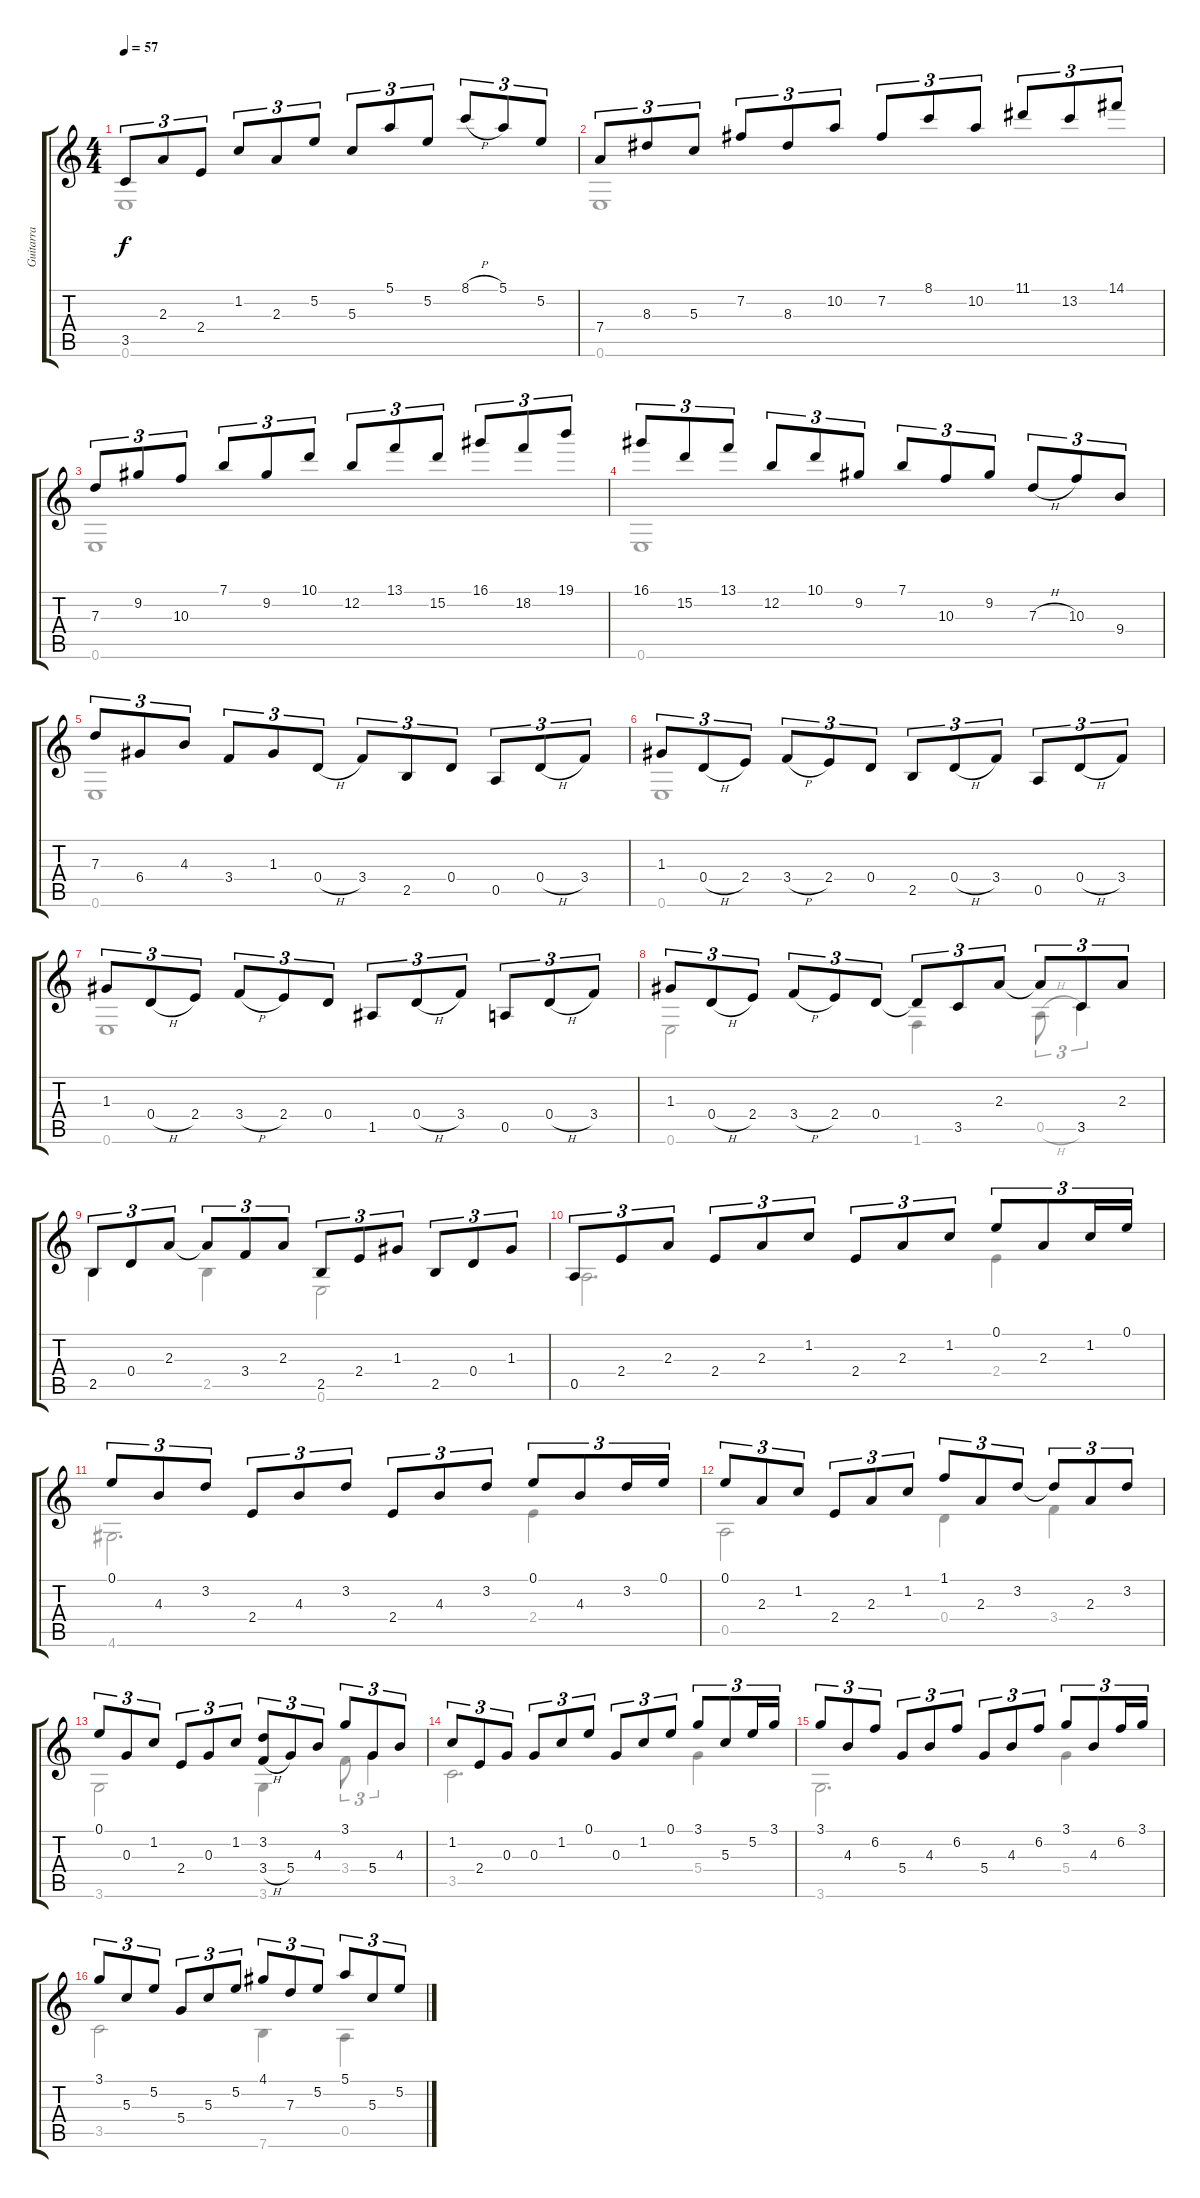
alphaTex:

\track ("Guitarra" "Guitarra") {instrument acousticguitarnylon}
\staff {score tabs}
\tuning (E4 B3 G3 D3 A2 E2) {hide}
\voice
\ts (4 4)
\tempo 57
\clef g2
\ks c
3.5.8{tu (3 2) dy f} 2.3.8{tu (3 2)} 2.4.8{tu (3 2)} 1.2.8{tu (3 2)} 2.3.8{tu (3 2)} 5.2.8{tu (3 2)} 5.3.8{tu (3 2)} 5.1.8{tu (3 2)} 5.2.8{tu (3 2)} 8.1{h}.8{tu (3 2)} 5.1.8{tu (3 2)} 5.2.8{tu (3 2)} |
7.4.8{tu (3 2)} 8.3.8{tu (3 2)} 5.3.8{tu (3 2)} 7.2.8{tu (3 2)} 8.3.8{tu (3 2)} 10.2.8{tu (3 2)} 7.2.8{tu (3 2)} 8.1.8{tu (3 2)} 10.2.8{tu (3 2)} 11.1.8{tu (3 2)} 13.2.8{tu (3 2)} 14.1.8{tu (3 2)} |
7.3.8{tu (3 2)} 9.2.8{tu (3 2)} 10.3.8{tu (3 2)} 7.1.8{tu (3 2)} 9.2.8{tu (3 2)} 10.1.8{tu (3 2)} 12.2.8{tu (3 2)} 13.1.8{tu (3 2)} 15.2.8{tu (3 2)} 16.1.8{tu (3 2)} 18.2.8{tu (3 2)} 19.1.8{tu (3 2)} |
16.1.8{tu (3 2)} 15.2.8{tu (3 2)} 13.1.8{tu (3 2)} 12.2.8{tu (3 2)} 10.1.8{tu (3 2)} 9.2.8{tu (3 2)} 7.1.8{tu (3 2)} 10.3.8{tu (3 2)} 9.2.8{tu (3 2)} 7.3{h}.8{tu (3 2)} 10.3.8{tu (3 2)} 9.4.8{tu (3 2)} |
7.3.8{tu (3 2)} 6.4.8{tu (3 2)} 4.3.8{tu (3 2)} 3.4.8{tu (3 2)} 1.3.8{tu (3 2)} 0.4{h}.8{tu (3 2)} 3.4.8{tu (3 2)} 2.5.8{tu (3 2)} 0.4.8{tu (3 2)} 0.5.8{tu (3 2)} 0.4{h}.8{tu (3 2)} 3.4.8{tu (3 2)} |
1.3.8{tu (3 2)} 0.4{h}.8{tu (3 2)} 2.4.8{tu (3 2)} 3.4{h}.8{tu (3 2)} 2.4.8{tu (3 2)} 0.4.8{tu (3 2)} 2.5.8{tu (3 2)} 0.4{h}.8{tu (3 2)} 3.4.8{tu (3 2)} 0.5.8{tu (3 2)} 0.4{h}.8{tu (3 2)} 3.4.8{tu (3 2)} |
1.3.8{tu (3 2)} 0.4{h}.8{tu (3 2)} 2.4.8{tu (3 2)} 3.4{h}.8{tu (3 2)} 2.4.8{tu (3 2)} 0.4.8{tu (3 2)} 1.5.8{tu (3 2)} 0.4{h}.8{tu (3 2)} 3.4.8{tu (3 2)} 0.5.8{tu (3 2)} 0.4{h}.8{tu (3 2)} 3.4.8{tu (3 2)} |
1.3.8{tu (3 2)} 0.4{h}.8{tu (3 2)} 2.4.8{tu (3 2)} 3.4{h}.8{tu (3 2)} 2.4.8{tu (3 2)} 0.4.8{tu (3 2)} 0.4{t}.8{tu (3 2)} 3.5.8{tu (3 2)} 2.3.8{tu (3 2)} 2.3{t}.8{tu (3 2)} 3.5.8{tu (3 2)} 2.3.8{tu (3 2)} |
2.5.8{tu (3 2)} 0.4.8{tu (3 2)} 2.3.8{tu (3 2)} 2.3{t}.8{tu (3 2)} 3.4.8{tu (3 2)} 2.3.8{tu (3 2)} 2.5.8{tu (3 2)} 2.4.8{tu (3 2)} 1.3.8{tu (3 2)} 2.5.8{tu (3 2)} 0.4.8{tu (3 2)} 1.3.8{tu (3 2)} |
0.5.8{tu (3 2)} 2.4.8{tu (3 2)} 2.3.8{tu (3 2)} 2.4.8{tu (3 2)} 2.3.8{tu (3 2)} 1.2.8{tu (3 2)} 2.4.8{tu (3 2)} 2.3.8{tu (3 2)} 1.2.8{tu (3 2)} 0.1.8{tu (3 2)} 2.3.8{tu (3 2)} 1.2.16{tu (3 2)} 0.1.16{tu (3 2)} |
0.1.8{tu (3 2)} 4.3.8{tu (3 2)} 3.2.8{tu (3 2)} 2.4.8{tu (3 2)} 4.3.8{tu (3 2)} 3.2.8{tu (3 2)} 2.4.8{tu (3 2)} 4.3.8{tu (3 2)} 3.2.8{tu (3 2)} 0.1.8{tu (3 2)} 4.3.8{tu (3 2)} 3.2.16{tu (3 2)} 0.1.16{tu (3 2)} |
0.1.8{tu (3 2)} 2.3.8{tu (3 2)} 1.2.8{tu (3 2)} 2.4.8{tu (3 2)} 2.3.8{tu (3 2)} 1.2.8{tu (3 2)} 1.1.8{tu (3 2)} 2.3.8{tu (3 2)} 3.2.8{tu (3 2)} 3.2{t}.8{tu (3 2)} 2.3.8{tu (3 2)} 3.2.8{tu (3 2)} |
0.1.8{tu (3 2)} 0.3.8{tu (3 2)} 1.2.8{tu (3 2)} 2.4.8{tu (3 2)} 0.3.8{tu (3 2)} 1.2.8{tu (3 2)} (3.2 3.4{h}).8{tu (3 2)} 5.4.8{tu (3 2)} 4.3.8{tu (3 2)} 3.1.8{tu (3 2)} 5.4.8{tu (3 2)} 4.3.8{tu (3 2)} |
1.2.8{tu (3 2)} 2.4.8{tu (3 2)} 0.3.8{tu (3 2)} 0.3.8{tu (3 2)} 1.2.8{tu (3 2)} 0.1.8{tu (3 2)} 0.3.8{tu (3 2)} 1.2.8{tu (3 2)} 0.1.8{tu (3 2)} 3.1.8{tu (3 2)} 5.3.8{tu (3 2)} 5.2.16{tu (3 2)} 3.1.16{tu (3 2)} |
3.1.8{tu (3 2)} 4.3.8{tu (3 2)} 6.2.8{tu (3 2)} 5.4.8{tu (3 2)} 4.3.8{tu (3 2)} 6.2.8{tu (3 2)} 5.4.8{tu (3 2)} 4.3.8{tu (3 2)} 6.2.8{tu (3 2)} 3.1.8{tu (3 2)} 4.3.8{tu (3 2)} 6.2.16{tu (3 2)} 3.1.16{tu (3 2)} |
3.1.8{tu (3 2)} 5.3.8{tu (3 2)} 5.2.8{tu (3 2)} 5.4.8{tu (3 2)} 5.3.8{tu (3 2)} 5.2.8{tu (3 2)} 4.1.8{tu (3 2)} 7.3.8{tu (3 2)} 5.2.8{tu (3 2)} 5.1.8{tu (3 2)} 5.3.8{tu (3 2)} 5.2.8{tu (3 2)}
\voice
\clef g2
\ottava regular
\simile none
\ks c
0.6.1{dy f} |
0.6.1 |
0.6.1 |
0.6.1 |
0.6.1 |
0.6.1 |
0.6.1 |
0.6.2 1.6.4 0.5{h}.8{tu (3 2)} 3.5.4{tu (3 2)} |
2.5.4 2.5.4 0.6.2 |
0.5.2{d} 2.4.4 |
4.6.2{d} 2.4.4 |
0.5.2 0.4.4 3.4.4 |
3.6.2 3.6.4 3.4.8{tu (3 2)} 5.4.4{tu (3 2)} |
3.5.2{d} 5.4.4 |
3.6.2{d} 5.4.4 |
3.5.2 7.6.4 0.5.4
